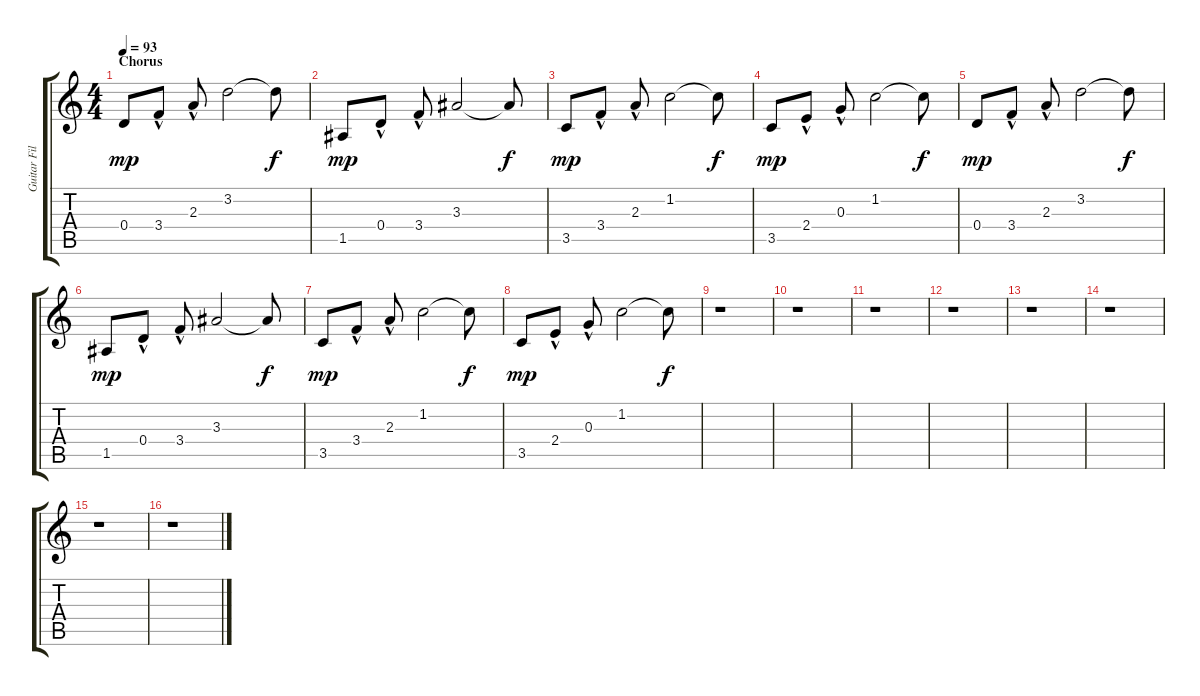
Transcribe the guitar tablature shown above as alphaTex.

\track ("Guitar Fills" "Guitar Fil") {instrument electricguitarjazz}
\staff {score tabs}
\tuning (E4 B3 G3 D3 A2 E2) {hide}
\ts (4 4)
\section ("" "Chorus")
\tempo 93
\clef g2
\ks c
0.4.8{dy mp} 3.4{hac}.8 2.3{hac}.8 3.2.2 3.2{t}.8{dy f} |
1.5.8{dy mp} 0.4{hac}.8 3.4{hac}.8 3.3.2 3.3{t}.8{dy f} |
3.5.8{dy mp} 3.4{hac}.8 2.3{hac}.8 1.2.2 1.2{t}.8{dy f} |
3.5.8{dy mp} 2.4{hac}.8 0.3{hac}.8 1.2.2 1.2{t}.8{dy f} |
0.4.8{dy mp} 3.4{hac}.8 2.3{hac}.8 3.2.2 3.2{t}.8{dy f} |
1.5.8{dy mp} 0.4{hac}.8 3.4{hac}.8 3.3.2 3.3{t}.8{dy f} |
3.5.8{dy mp} 3.4{hac}.8 2.3{hac}.8 1.2.2 1.2{t}.8{dy f} |
3.5.8{dy mp} 2.4{hac}.8 0.3{hac}.8 1.2.2 1.2{t}.8{dy f} |
r.1 |
r.1 |
r.1 |
r.1 |
r.1 |
r.1 |
r.1 |
r.1
